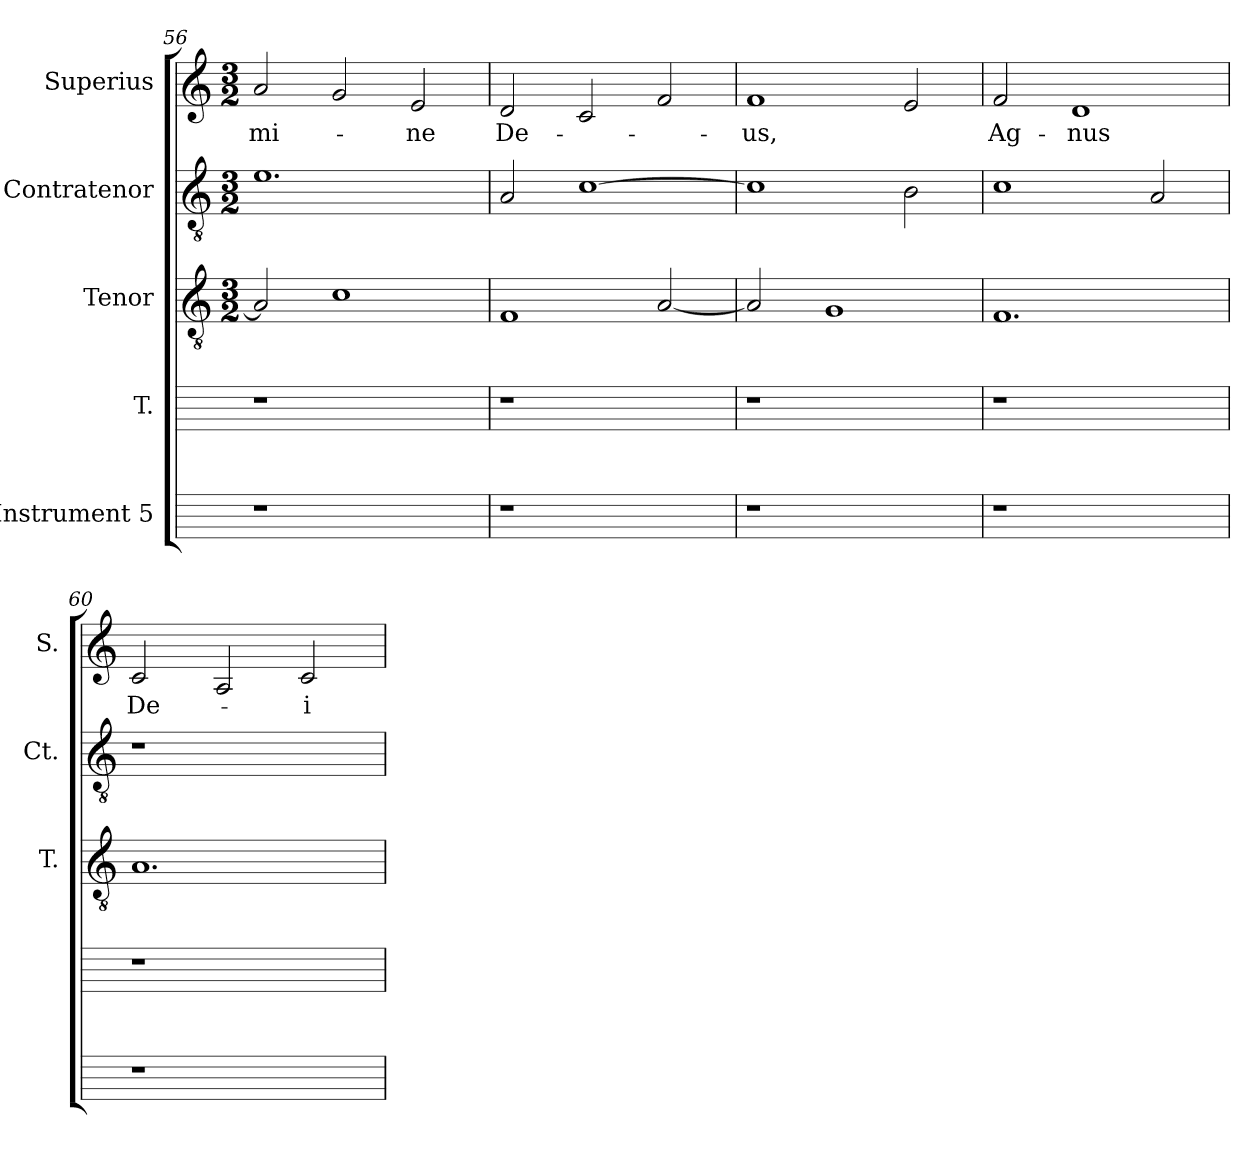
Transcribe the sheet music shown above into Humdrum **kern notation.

**kern	**kern	**kern	**kern	**kern	**text
*part5	*part4	*part3	*part2	*part1	*part1
*staff5	*staff4	*staff3	*staff2	*staff1	*staff1
*I"Instrument 5	*I"T.	*I"Tenor	*I"Contratenor	*I"Superius	*
*	*	*I'T.	*I'Ct.	*I'S.	*
*	*	*clefGv2	*clefGv2	*clefG2	*
*	*	*M3/2	*M3/2	*M3/2	*
=56	=56	=56	=56	=56	=56
!	!	!	!	!	!LO:LY:b
1r	1r	2A/]	1.e	2a/	-mi-
.	.	1c	.	2g/	.
!	!	!	!	!	!LO:LY:b:cj
2ryy	2ryy	.	.	2e/	-ne
=57	=57	=57	=57	=57	=57
!	!	!	!	!	!LO:LY:b
1r	1r	1F	2A/	2d/	De-
.	.	.	[<1c	2c/	.
2ryy	2ryy	[>2A/	.	2f/	.
!!LO:LB:g=z
=58	=58	=58	=58	=58	=58
!	!	!	!	!	!LO:LY:b:cj
1r	1r	2A/]	1c]	1f	-us,
.	.	1G	.	.	.
2ryy	2ryy	.	2B\	2e/	.
=59	=59	=59	=59	=59	=59
!	!	!	!	!	!LO:LY:b:cj
1r	1r	1.F	1c	2f/	Ag-
!	!	!	!	!	!LO:LY:b:cj
.	.	.	.	1d	-nus
2ryy	2ryy	.	2A/	.	.
=60	=60	=60	=60	=60	=60
!	!	!	!LO:N:vis=1	!	!LO:LY:b
1r	1r	1.A	1.r	2c/	De-
.	.	.	.	2A/	.
!	!	!	!	!	!LO:LY:b:cj
2ryy	2ryy	.	.	2c/	-i
=	=	=	=	=	=
*-	*-	*-	*-	*-	*-
